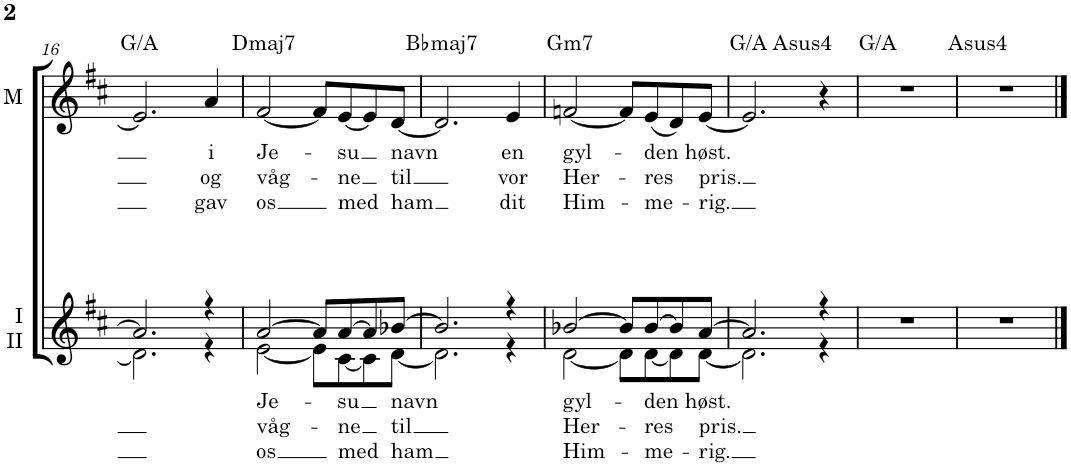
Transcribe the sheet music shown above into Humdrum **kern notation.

**kern	**text	**text	**text	**kern	**text	**text	**text	**harte
*part2	*part2	*part2	*part2	*part1	*part1	*part1	*part1	*part1
*staff2	*staff2	*staff2	*staff2	*staff1	*staff1	*staff1	*staff1	*
*I"I II	*	*	*	*I"M	*	*	*	*
*I'I II	*	*	*	*I'M	*	*	*	*
!!LO:PB:g=z
*clefG2	*	*	*	*clefG2	*	*	*	*
*k[f#c#]	*	*	*	*k[f#c#]	*	*	*	*
*M4/4	*	*	*	*M4/4	*	*	*	*
=16	=16	=16	=16	=16	=16	=16	=16	=16
*^	*	*	*	*	*	*	*	*
2.a/]	2.d\]	.	.	.	2.e/]	.	.	.	G:maj/2
!	!	!	!	!	!	!LO:LY:b	!LO:LY:b	!LO:LY:b	!
4r	4r	.	.	.	4a/	i	og	gav	.
=17	=17	=17	=17	=17	=17	=17	=17	=17	=17
!	!	!LO:LY:b	!LO:LY:b	!LO:LY:b	!	!LO:LY:b	!LO:LY:b	!LO:LY:b	!LO:H:kt=maj7
[2a/	[2e\	Je-	våg-	os	[2f#/	Je-	våg-	os	D:maj7
8a/L]	8e\L]	.	.	.	8f#/L]	.	.	.	.
!	!	!LO:LY:b	!LO:LY:b	!LO:LY:b	!	!LO:LY:b	!LO:LY:b	!LO:LY:b	!
[8a/	[8c#\	-su	-ne	med	[8e/	-su	-ne	med	.
8a/]	8c#\]	.	.	.	8e/]	.	.	.	.
!	!	!LO:LY:b	!LO:LY:b	!LO:LY:b	!	!LO:LY:b	!LO:LY:b	!LO:LY:b	!
[8b-X/J	[8d\J	navn	til	ham	[8d/J	navn	til	ham	.
=18	=18	=18	=18	=18	=18	=18	=18	=18	=18
!	!	!	!	!	!	!	!	!	!LO:H:kt=maj7
2.b-/]	2.d\]	.	.	.	2.d/]	.	.	.	Bb:maj7
!	!	!	!	!	!	!LO:LY:b	!LO:LY:b	!LO:LY:b	!
4r	4r	.	.	.	4e/	en	vor	dit	.
=19	=19	=19	=19	=19	=19	=19	=19	=19	=19
!	!	!LO:LY:b	!LO:LY:b	!LO:LY:b	!	!LO:LY:b	!LO:LY:b	!LO:LY:b	!LO:H:kt=m7
[2b-X/	[2d\	gyl-	Her-	Him-	[2fn/	gyl-	Her-	Him-	G:min7
8b-/L]	8d\L]	.	.	.	8f/L]	.	.	.	.
!	!	!LO:LY:b	!LO:LY:b	!LO:LY:b	!	!LO:LY:b	!LO:LY:b	!LO:LY:b	!
[8b-/	[8d\	-den	-res	-me-	(8e/	-den	-res	-me-	.
8b-/]	8d\]	.	.	.	8d/)	.	.	.	.
!	!	!LO:LY:b	!LO:LY:b	!LO:LY:b	!	!LO:LY:b	!LO:LY:b	!LO:LY:b	!
[8a/J	[8d\J	høst.	pris.	-rig.	[8e/J	høst.	pris.	-rig.	.
=20	=20	=20	=20	=20	=20	=20	=20	=20	=20
*	*	*	*	*	*^	*	*	*	*
2.a/]	2.d\]	.	.	.	2.e/]	2ryy	.	.	.	G:maj/2
!	!	!	!	!	!	!	!	!	!	!LO:H:kt=4
.	.	.	.	.	.	2ryy	.	.	.	A:sus4
4r	4r	.	.	.	4r	.	.	.	.	.
*v	*v	*	*	*	*	*	*	*	*	*
*	*	*	*	*v	*v	*	*	*	*
=21	=21	=21	=21	=21	=21	=21	=21	=21
1r	.	.	.	1r	.	.	.	G:maj/2
=22	=22	=22	=22	=22	=22	=22	=22	=22
!	!	!	!	!	!	!	!	!LO:H:kt=4
1r	.	.	.	1r	.	.	.	A:sus4
==	==	==	==	==	==	==	==	==
*-	*-	*-	*-	*-	*-	*-	*-	*-
